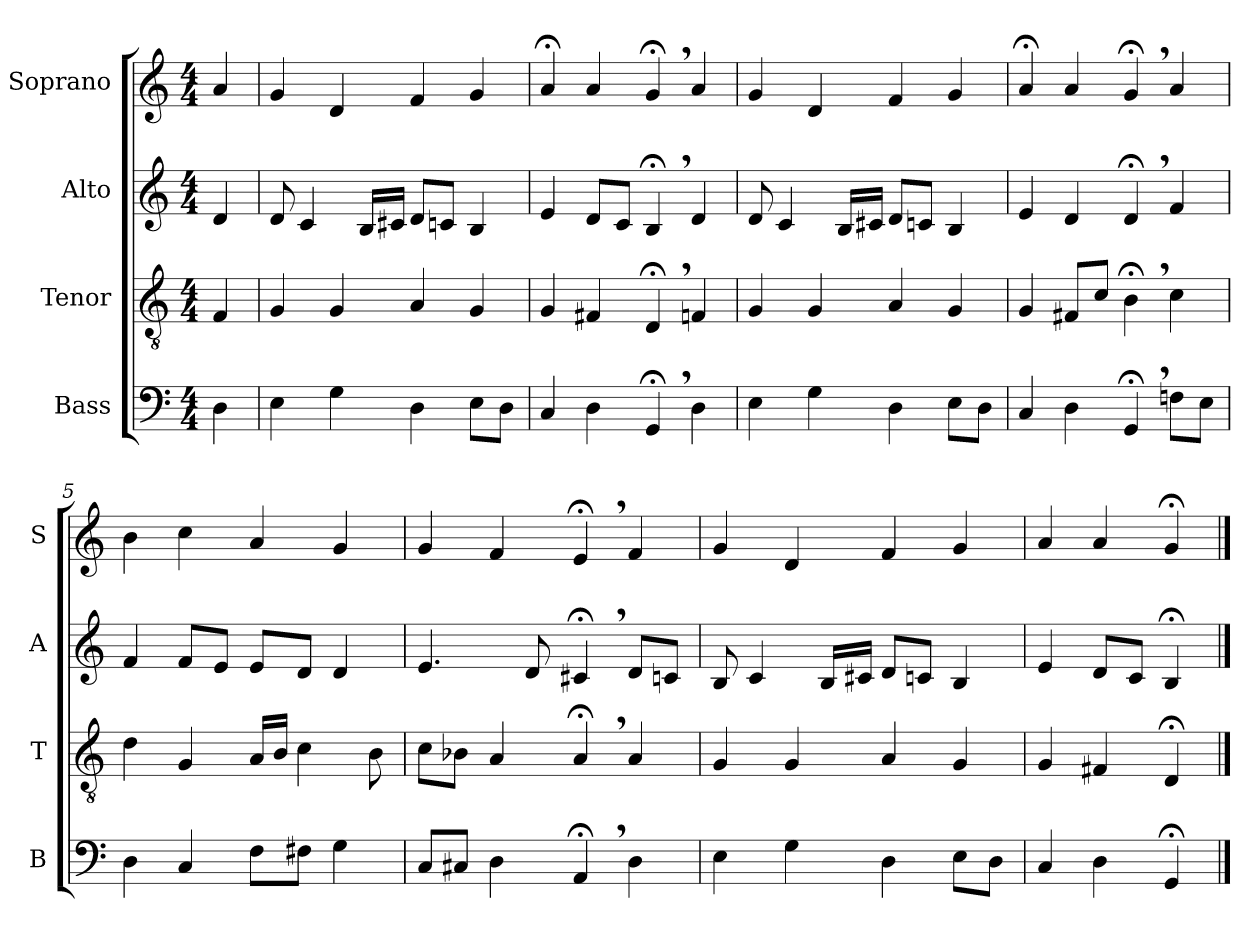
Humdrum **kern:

**kern	**kern	**kern	**kern
*part4	*part3	*part2	*part1
*staff4	*staff3	*staff2	*staff1
*I"Bass	*I"Tenor	*I"Alto	*I"Soprano
*I'B	*I'T	*I'A	*I'S
*clefF4	*clefGv2	*clefG2	*clefG2
*k[]	*k[]	*k[]	*k[]
*M4/4	*M4/4	*M4/4	*M4/4
=	=	=	=
4D\	4F/	4d/	4a/
=1	=1	=1	=1
4E\	4G/	8d/	4g/
.	.	4c/	.
4G\	4G/	.	4d/
.	.	16B/LL	.
.	.	16c#X/JJ	.
4D\	4A/	8d/L	4f/
.	.	8cn/J	.
8E\L	4G/	4B/	4g/
8D\J	.	.	.
=2	=2	=2	=2
4C/	4G/	4e/	4a;</
4D\	4F#X/	8d/L	4a/
.	.	8c/J	.
4GG;<,/	4D;<,/	4B;<,/	4g;<,/
4D\	4Fn/	4d/	4a/
=3	=3	=3	=3
4E\	4G/	8d/	4g/
.	.	4c/	.
4G\	4G/	.	4d/
.	.	16B/LL	.
.	.	16c#X/JJ	.
4D\	4A/	8d/L	4f/
.	.	8cn/J	.
8E\L	4G/	4B/	4g/
8D\J	.	.	.
=4	=4	=4	=4
4C/	4G/	4e/	4a;</
4D\	8F#X/L	4d/	4a/
.	8c/J	.	.
4GG;<,/	4B;<,\	4d;<,/	4g;<,/
8Fn\L	4c\	4f/	4a/
8E\J	.	.	.
=5	=5	=5	=5
4D\	4d\	4f/	4b:\
4C/	4G/	8f/L	4cc\
.	.	8e/J	.
8F\L	16A/LL	8e/L	4a/
.	16B/JJ	.	.
8F#X\J	4c\	8d/J	.
4G\	.	4d/	4g/
.	8B\	.	.
=6	=6	=6	=6
8C/L	8c\L	4.e/	4g/
8C#X/J	8B-X\J	.	.
4D\	4A/	.	4f/
.	.	8d/	.
4AA;<,/	4A;<,/	4c#X;<,/	4e;<,/
4D\	4A/	8d/L	4f/
.	.	8cn/J	.
=7	=7	=7	=7
4E\	4G/	8B/	4g/
.	.	4c/	.
4G\	4G/	.	4d/
.	.	16B/LL	.
.	.	16c#X/JJ	.
4D\	4A/	8d/L	4f/
.	.	8cn/J	.
8E\L	4G/	4B/	4g/
8D\J	.	.	.
=8	=8	=8	=8
4C/	4G/	4e/	4a/
4D\	4F#X/	8d/L	4a/
.	.	8c/J	.
4GG;</	4D;</	4B;</	4g;</
==	==	==	==
*-	*-	*-	*-
